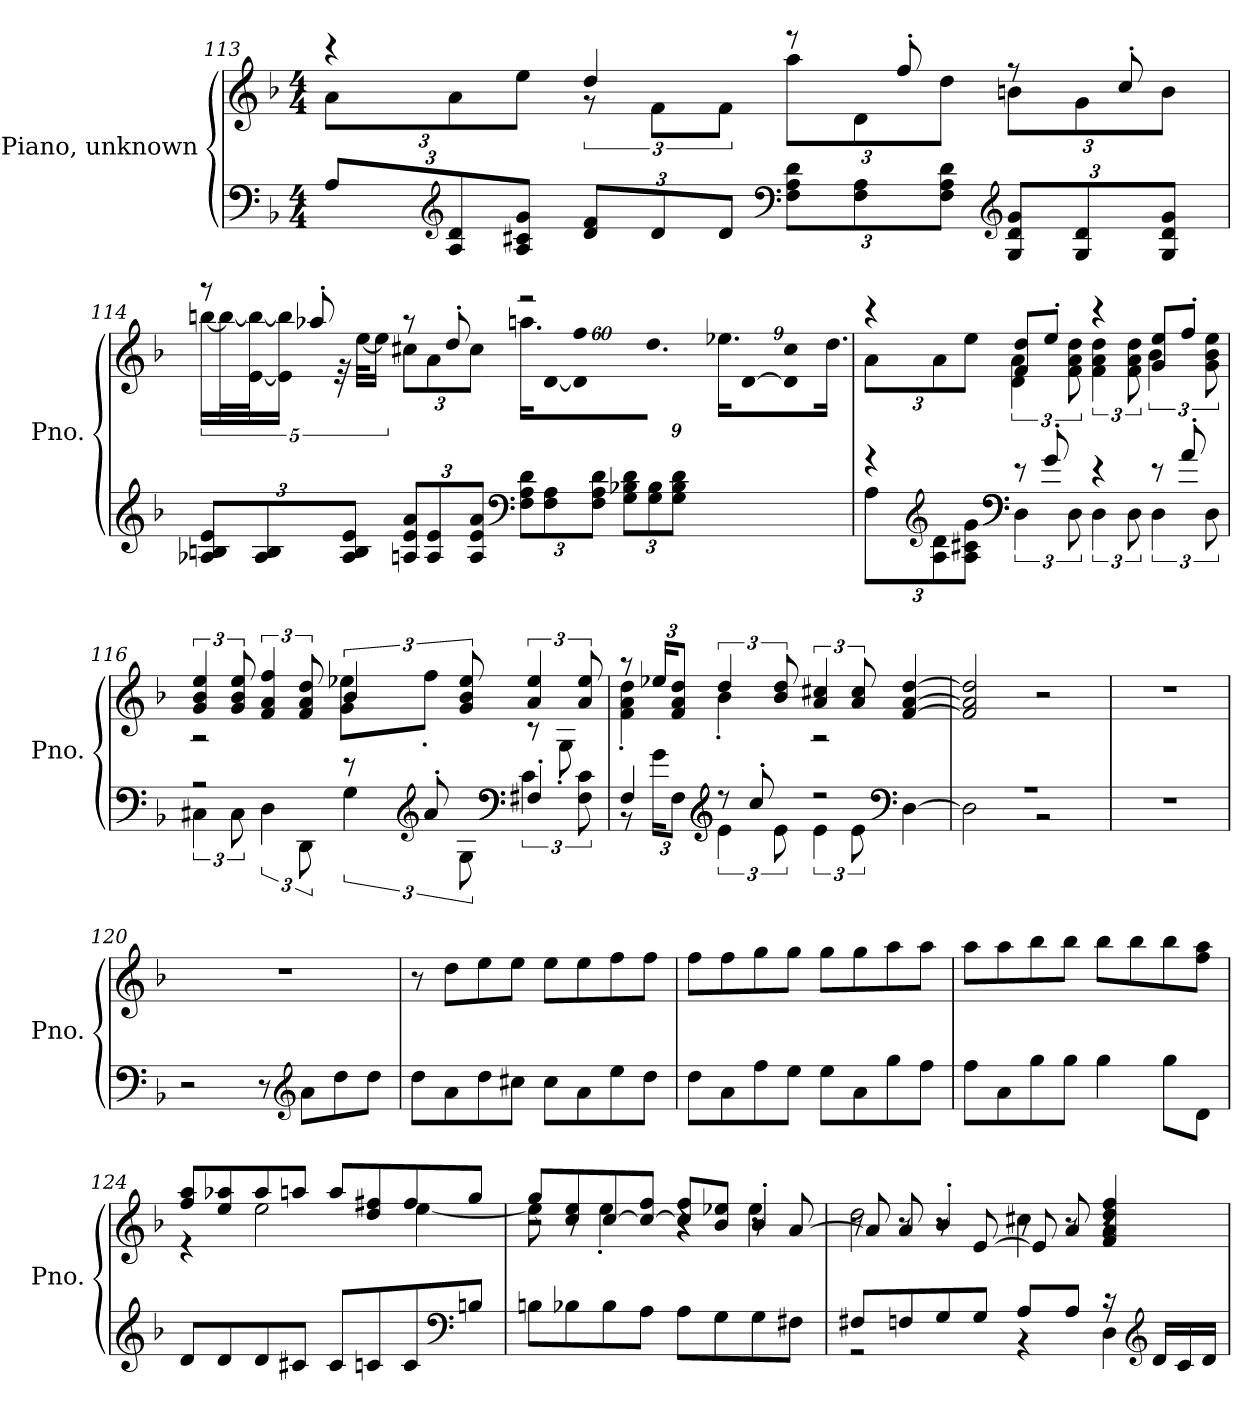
**kern	**kern
*part1	*part1
*staff2	*staff1
*I"Piano, unknown	*
*I'Pno.	*
!!LO:LB:g=z
*clefF4	*clefG2
*k[b-]	*k[b-]
*M4/4	*M4/4
=113	=113
*	*^
*Xbrackettup	*	*Xbrackettup
12A/L	4r	12a\L
*clefG2	*	*
12A/ 12d/	.	12a\
12A/ 12c#X/ 12g/J	.	12ee\J
*	*	*brackettup
12d/ 12f/L	4dd/	12r
12d/	.	12f\L
12d/J	.	12f\J
*clefF4	*	*
*	*	*Xbrackettup
12F\ 12A\ 12d\L	8r	12aa\L
12F\ 12A\	.	12d\
.	8ff'/	.
12F\ 12A\ 12d\J	.	12dd\J
*clefG2	*	*
12G/ 12d/ 12g/L	8r	12bn\L
12G/ 12d/	.	12g\
.	8cc'/	.
12G/ 12d/ 12g/J	.	12b\J
!!LO:LB:g=z	!!
=114	=114	=114
*	*	*brackettup
12A-X/ 12Bn/ 12e/L	8r	[20bbn\LL
.	.	40bb\L_
.	.	[40e\ 40bb\_J
12A-/ 12B/	.	.
.	.	20e\] 20bb\]JJ
.	8aa-X'/	.
.	.	40r
12A-/ 12B/ 12e/J	.	.
.	.	[40ee\KLL
.	.	20ee\JJ]
*	*	*Xbrackettup
12An/ 12e/ 12a/L	8r	12cc#X\L
12A/ 12e/	.	12a\
.	8dd'/	.
12A/ 12e/ 12a/J	.	12cc#\J
*clefF4	*	*
12F\ 12A\ 12d\L	2r	18.aan\LL
!	!	!LO:N:vis=32
12F\ 12A\	.	[1920%53d\K
!	!	!LO:N:vis=16
.	.	1920%107d\] 1920%107ff\
12F\ 12A\ 12d\J	.	18.dd\JJ
12G\ 12B-X\ 12d\L	.	18.ee-X\LL
!	!	!LO:N:vis=32
12G\ 12B-\	.	[1920%53d\K
!	!	!LO:N:vis=16
.	.	1920%107d\] 1920%107cc#\
12G\ 12B-\ 12d\J	.	18.dd\JJ
!!LO:LB:g=z	!!
=115	=115	=115
*^	*	*
4r	12A\L	4r	12a\L
*clefG2	*	*	*
.	12A\ 12d\	.	12a\
.	12A\ 12c#X\ 12g\J	.	12ee\J
*clefF4	*	*	*
*	*brackettup	*	*brackettup
8r	6D\	8f/ 8dd/L	6d\ 6a\
8g'/	.	8ee'/J	.
.	12D\	.	12f\ 12a\ 12dd\
4r	6D\	4r	6f\ 6a\ 6dd\
.	12D\	.	12f\ 12a\ 12dd\
8r	6D\	8g/ 8ee/L	6b-\
8a'/	.	8ff'/J	.
.	12D\	.	12g\ 12b-\ 12ee\
=116	=116	=116	=116
2r	6C#X\	6g/ 6b-/ 6ee/	2r
.	12C#\	12g/ 12b-/ 12ee/	.
.	6D\	6f/ 6a/ 6ff/	.
.	12DD\	12f/ 12a/ 12dd/	.
8r	6G\	6b-/	8g\ 8ee-X\L
*clefG2	*	*	*
8a'/	.	.	8ff'\J
.	12G\	12g/ 12b-/ 12ee-/	.
*clefF4	*	*	*
4F#X'/	6c\	6a/ 6ee-/	8r
.	.	.	8G'\
.	12F#\ 12c\	12a/ 12ee-/	.
!!LO:LB:g=z	!!
=117	=117	=117	=117
4F/	8r	8r	4f\' 4a\' 4dd\'
*	*Xbrackettup	*Xbrackettup	*
.	24g\KL	24ee-X/KL	.
.	12F\J	12f/ 12a/ 12dd/J	.
*clefG2	*	*	*
*	*brackettup	*brackettup	*
8r	6e\	6dd/	4b-'\
8cc'/	.	.	.
.	12e\	12b-/ 12dd/	.
2r	6e\	6a/ 6cc#X/	2r
.	12e\	12a/ 12cc#/	.
*clefF4	*	*	*
.	[4D\	[4f/ [4a/ [4dd/	.
*	*	*v	*v
=118	=118	=118
1r	2D\]	2f/] 2a/] 2dd/]
.	2r	2r
*v	*v	*
=119	=119
1r	1r
=120	=120
2r	1r
8r	.
*clefG2	*
8a\L	.
8dd\	.
8dd\J	.
=121	=121
8dd\L	8r
8a\	8dd\L
8dd\	8ee\
8cc#X\J	8ee\J
8cc#\L	8ee\L
8a\	8ee\
8ee\	8ff\
8dd\J	8ff\J
!!LO:LB:g=z
=122	=122
8dd\L	8ff\L
8a\	8ff\
8ff\	8gg\
8ee\J	8gg\J
8ee\L	8gg\L
8a\	8gg\
8gg\	8aa\
8ff\J	8aa\J
=123	=123
8ff\L	8aa\L
8a\	8aa\
8gg\	8bb-\
8gg\J	8bb-\J
4gg\	8bb-\L
.	8bb-\
8gg\L	8bb-\
8d\J	8ff\ 8aa\J
=124	=124
*	*^
8d/L	8ff/ 8aa/L	4r
8d/	8ee/ 8aa-X/	.
8d/	8aa-/	2ee\
8c#X/J	8aan/J	.
8c#/L	8aa/L	.
8cn/	8dd/ 8ff#X/	.
8c/	8ff#/	[4ee\
*clefF4	*	*
8Bn/J	8gg/J	.
!!LO:PB:g=z
=125	=125	=125
*	*	*^
8Bn\L	8gg/L	8ee\]	2r
8B-X\	8cc/ 8ee/	8r	.
8B-\	[8cc/	4ee'\	.
8A\J	8cc/_ 8ff/J	.	.
8A\L	8cc/] 8ff/L	4r	4r
8G\	8b-/ 8ee-X/J	.	.
8G\	4b-'/	4ee-\	8r
8F#X\J	.	.	[8a/
=126	=126	=126	=126
*^	*	*	*
8F#X/L	2r	8r	2dd\	8a/]
8Fn/	.	8a/	.	8r
8G/	.	4b-'/	.	8r
8G/J	.	.	.	[8e/
8A/L	4r	8r	4cc#X\	8e/]
8A/J	.	8a/	.	8r
16r	4D\	4f/ 4a/ 4dd/ 4ff/	4r	4r
*clefG2	*	*	*	*
16d/LL	.	.	.	.
16c/	.	.	.	.
16d/JJ	.	.	.	.
*v	*v	*	*	*
*	*v	*v	*v
=	=
*-	*-
